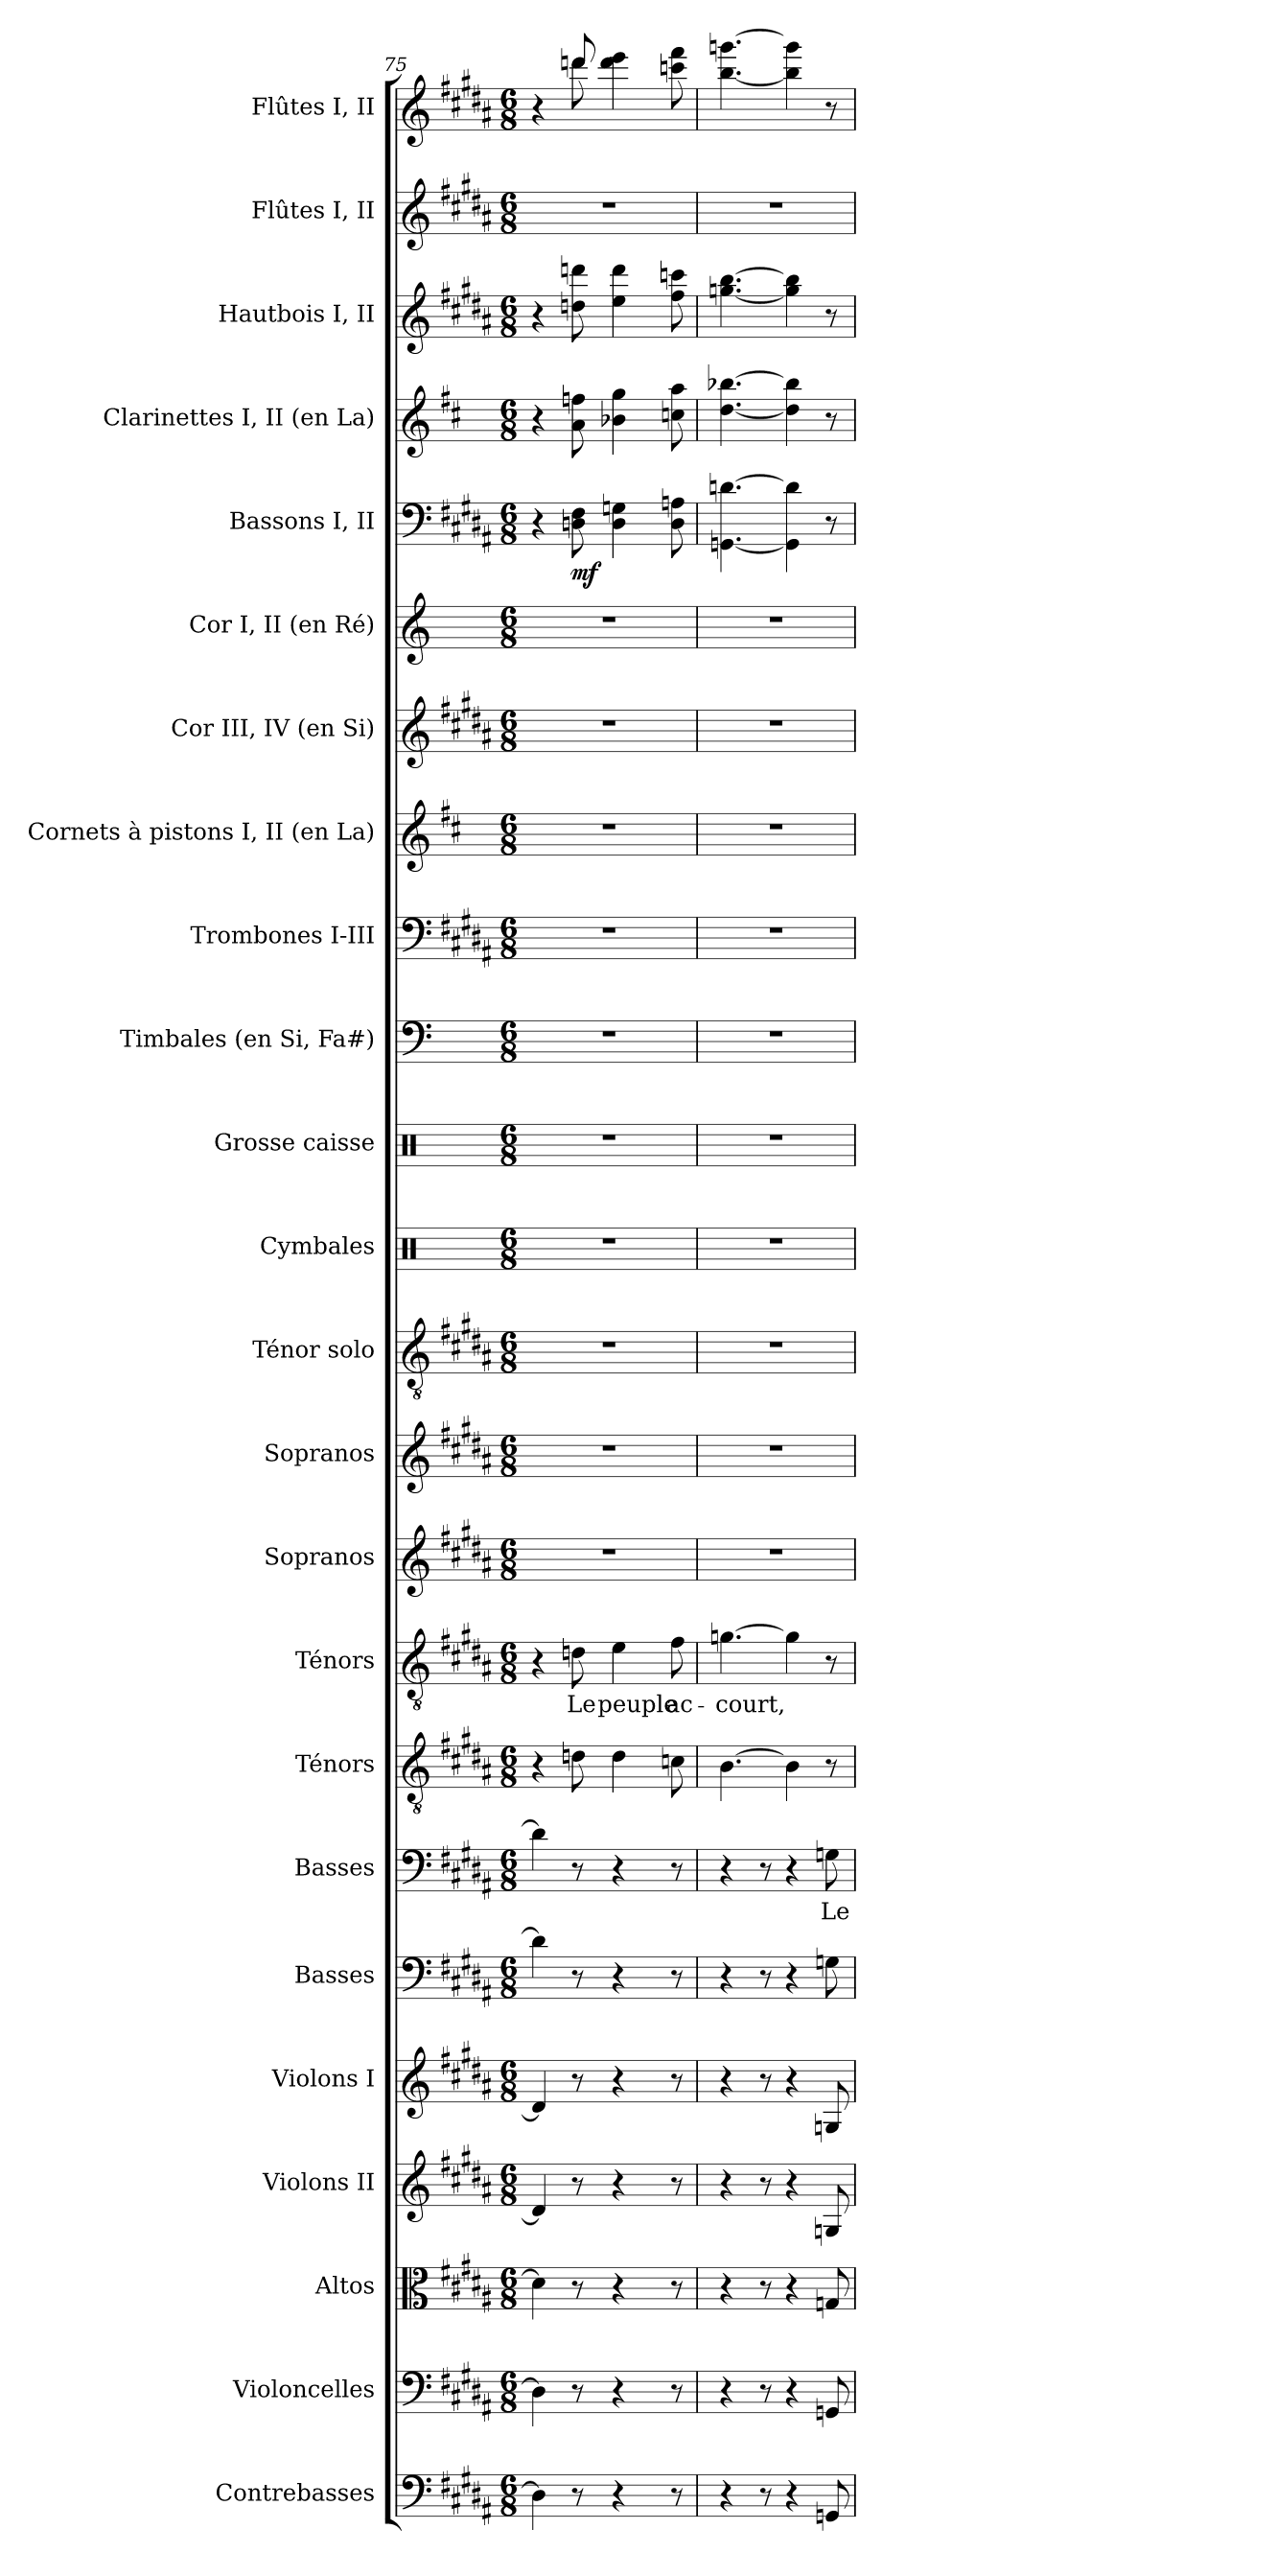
**kern	**kern	**kern	**kern	**kern	**kern	**kern	**text	**kern	**kern	**text	**kern	**kern	**kern	**kern	**kern	**kern	**kern	**kern	**kern	**kern	**kern	**dynam	**kern	**kern	**kern	**kern
*part24	*part23	*part22	*part21	*part20	*part19	*part18	*part18	*part17	*part16	*part16	*part15	*part14	*part13	*part12	*part11	*part10	*part9	*part8	*part7	*part6	*part5	*part5	*part4	*part3	*part2	*part1
*staff24	*staff23	*staff22	*staff21	*staff20	*staff19	*staff18	*staff18	*staff17	*staff16	*staff16	*staff15	*staff14	*staff13	*staff12	*staff11	*staff10	*staff9	*staff8	*staff7	*staff6	*staff5	*staff5	*staff4	*staff3	*staff2	*staff1
*I"Contrebasses	*I"Violoncelles	*I"Altos	*I"Violons II	*I"Violons I	*I"Basses	*I"Basses	*	*I"Ténors	*I"Ténors	*	*I"Sopranos	*I"Sopranos	*I"Ténor solo	*I"Cymbales	*I"Grosse caisse	*I"Timbales (en Si, Fa#)	*I"Trombones I-III	*I"Cornets à pistons I, II (en La)	*I"Cor III, IV (en Si)	*I"Cor I, II (en Ré)	*I"Bassons I, II	*	*I"Clarinettes I, II (en La)	*I"Hautbois I, II	*I"Flûtes I, II	*I"Flûtes I, II
*I'Cb.	*I'Vlles	*I'Altos	*I'Vns II	*I'Vns I	*I'Basses	*I'Basses	*	*I'Tén.	*I'Tén.	*	*I'Sopr.	*I'Sopr.	*I'Tén. solo	*I'Cym.	*I'G. c.	*I'Timb.	*I'Trb.	*I'C.à p. (La)	*I'Cor (Si)	*I'Cor (Ré)	*I'Bns	*	*I'Cl. (La)	*I'Hb.	*I'Fl.	*I'Fl.
!!LO:PB:g=z
*clefF4	*clefF4	*clefC3	*clefG2	*clefG2	*clefF4	*clefF4	*	*clefGv2	*clefGv2	*	*clefG2	*clefG2	*clefGv2	*clefX	*clefX	*clefF4	*clefF4	*clefG2	*clefG2	*clefG2	*clefF4	*	*clefG2	*clefG2	*clefG2	*clefG2
*ITrd7c12	*	*	*	*	*	*	*	*ITrd7c12	*ITrd7c12	*	*	*	*ITrd7c12	*	*	*	*	*ITrd2c3	*ITrd8c13	*ITrd6c10	*	*	*ITrd2c3	*	*	*
*k[f#c#g#d#a#]	*k[f#c#g#d#a#]	*k[f#c#g#d#a#]	*k[f#c#g#d#a#]	*k[f#c#g#d#a#]	*k[f#c#g#d#a#]	*k[f#c#g#d#a#]	*	*k[f#c#g#d#a#]	*k[f#c#g#d#a#]	*	*k[f#c#g#d#a#]	*k[f#c#g#d#a#]	*k[f#c#g#d#a#]	*k[]	*k[]	*k[]	*k[f#c#g#d#a#]	*k[f#c#g#d#a#]	*k[f#c#g#d#a#]	*k[f#c#]	*k[f#c#g#d#a#]	*	*k[f#c#g#d#a#]	*k[f#c#g#d#a#]	*k[f#c#g#d#a#]	*k[f#c#g#d#a#]
*B:	*B:	*B:	*B:	*B:	*B:	*B:	*	*B:	*B:	*	*B:	*B:	*B:	*C:	*C:	*C:	*B:	*B:	*B:	*D:	*B:	*	*B:	*B:	*B:	*B:
*M6/8	*M6/8	*M6/8	*M6/8	*M6/8	*M6/8	*M6/8	*	*M6/8	*M6/8	*	*M6/8	*M6/8	*M6/8	*M6/8	*M6/8	*M6/8	*M6/8	*M6/8	*M6/8	*M6/8	*M6/8	*	*M6/8	*M6/8	*M6/8	*M6/8
=75	=75	=75	=75	=75	=75	=75	=75	=75	=75	=75	=75	=75	=75	=75	=75	=75	=75	=75	=75	=75	=75	=75	=75	=75	=75	=75
!	!	!	!	!	!	!	!	!	!	!	!LO:N:vis=1	!LO:N:vis=1	!LO:N:vis=1	!LO:N:vis=1	!LO:N:vis=1	!LO:N:vis=1	!LO:N:vis=1	!LO:N:vis=1	!LO:N:vis=1	!LO:N:vis=1	!	!	!	!	!LO:N:vis=1	!
*	*	*	*	*	*	*	*	*	*	*	*	*	*	*	*	*	*	*	*	*	*	*	*	*	*	*^
4DDi\]	4Di\]	4di\]	4di/]	4di/]	4di\]	4di\]	.	4r	4r	.	2.r	2.r	2.r	2.r	2.r	2.r	2.r	2.r	2.r	2.r	4r	.	4r	4r	2.r	4r	4ryy
!	!	!	!	!	!	!	!	!	!	!LO:LY:b:color=#000000	!	!	!	!	!	!	!	!	!	!	!	!	!	!	!	!	!
8r	8r	8r	8r	8r	8r	8r	.	8Dni\	8Dni\	Le	.	.	.	.	.	.	.	.	.	.	8Dni\ 8F#i	mf	8f#i\ 8ddni	8ddni\ 8dddni	.	8dddni/	8dddi\
!	!	!	!	!	!	!	!	!	!	!LO:LY:b:color=#000000	!	!	!	!	!	!	!	!	!	!	!	!	!	!	!	!	!
4r	4r	4r	4r	4r	4r	4r	.	4Di\	4Ei\	peuple	.	.	.	.	.	.	.	.	.	.	4Di\ 4Gni	.	4gni\ 4eei	4eei\ 4dddi	.	4dddi\ 4eeei	4.ryy
!	!	!	!	!	!	!	!	!	!	!LO:LY:b:color=#000000	!	!	!	!	!	!	!	!	!	!	!	!	!	!	!	!	!
8r	8r	8r	8r	8r	8r	8r	.	8Cni\	8F#i\	ac-	.	.	.	.	.	.	.	.	.	.	8Di\ 8Ani	.	8ani\ 8ff#i	8ff#i\ 8cccni	.	8cccni\ 8fff#i	.
*	*	*	*	*	*	*	*	*	*	*	*	*	*	*	*	*	*	*	*	*	*	*	*	*	*	*v	*v
=76	=76	=76	=76	=76	=76	=76	=76	=76	=76	=76	=76	=76	=76	=76	=76	=76	=76	=76	=76	=76	=76	=76	=76	=76	=76	=76
!	!	!	!	!	!	!	!	!	!	!LO:LY:b:color=#000000	!LO:N:vis=1	!LO:N:vis=1	!LO:N:vis=1	!LO:N:vis=1	!LO:N:vis=1	!LO:N:vis=1	!LO:N:vis=1	!LO:N:vis=1	!LO:N:vis=1	!LO:N:vis=1	!	!	!	!	!LO:N:vis=1	!
4r	4r	4r	4r	4r	4r	4r	.	[>4.BBi\	[>4.Gni\	-court,	2.r	2.r	2.r	2.r	2.r	2.r	2.r	2.r	2.r	2.r	[<4.GGni\ [>4.dni	.	[<4.bi\ [>4.ggni	[<4.ggni\ [>4.bbi	2.r	[<4.bbi\ [>4.gggni
8r	8r	8r	8r	8r	8r	8r	.	.	.	.	.	.	.	.	.	.	.	.	.	.	.	.	.	.	.	.
4r	4r	4r	4r	4r	4r	4r	.	4BBi\]	4Gi\]	.	.	.	.	.	.	.	.	.	.	.	4GGi\] 4di]	.	4bi\] 4ggi]	4ggi\] 4bbi]	.	4bbi\] 4gggi]
!	!	!	!	!	!	!	!LO:LY:b:color=#000000	!	!	!	!	!	!	!	!	!	!	!	!	!	!	!	!	!	!	!
8GGGni/	8GGni/	8Gni/	8Gni/	8Gni/	8Gni\	8Gni\	Le	8r	8r	.	.	.	.	.	.	.	.	.	.	.	8r	.	8r	8r	.	8r
=	=	=	=	=	=	=	=	=	=	=	=	=	=	=	=	=	=	=	=	=	=	=	=	=	=	=
*-	*-	*-	*-	*-	*-	*-	*-	*-	*-	*-	*-	*-	*-	*-	*-	*-	*-	*-	*-	*-	*-	*-	*-	*-	*-	*-
